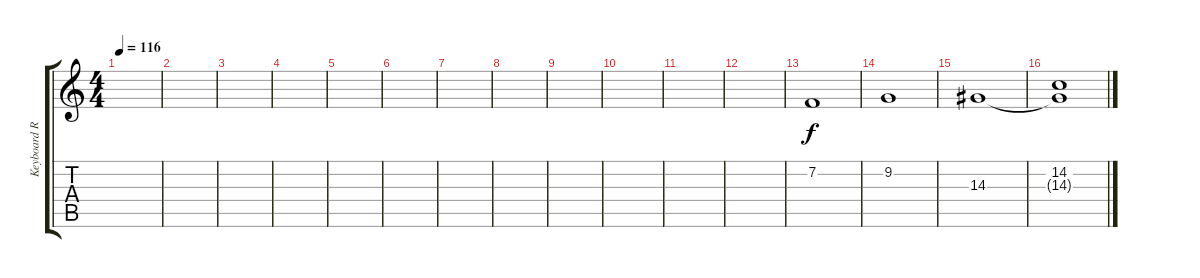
\track ("Keyboard R" "Keyboard R") {instrument stringensemble1}
\staff {score tabs}
\tuning (Eb4 Bb3 Gb3 Db3 Ab2 Eb2) {hide}
\ts (4 4)
\tempo 116
\clef g2
\ks c
|
|
|
|
|
|
|
|
|
|
|
|
7.2.1 |
9.2.1 |
14.3.1 |
(14.2 14.3{t}).1
